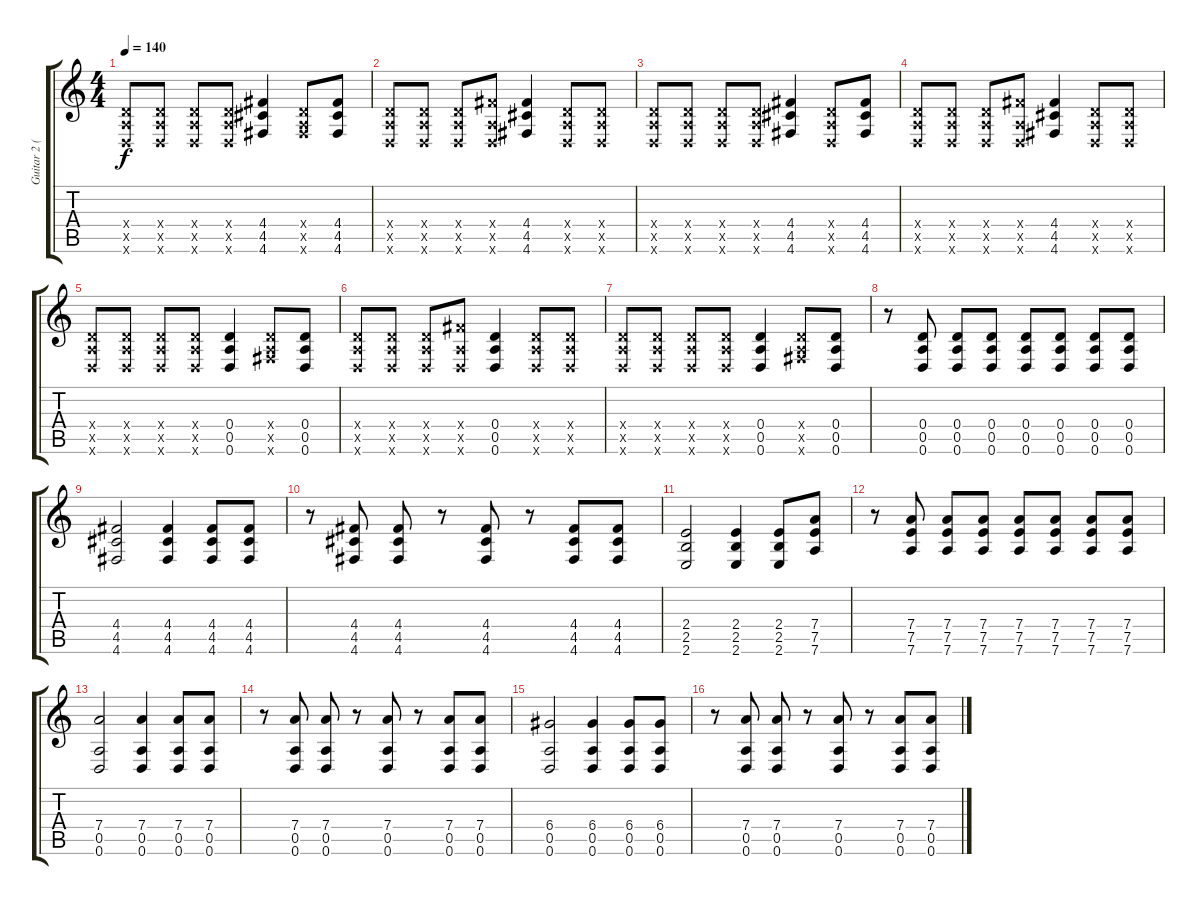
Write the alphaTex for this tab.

\track ("Guitar 2 (Overdrived)" "Guitar 2 (") {instrument distortionguitar}
\staff {score tabs}
\tuning (E4 B3 G3 D3 A2 D2) {hide}
\ts (4 4)
\tempo 140
\clef g2
\ks c
(0.4{x} 0.5{x} 0.6{x}).8{dy f} (0.4{x} 0.5{x} 0.6{x}).8 (0.4{x} 0.5{x} 0.6{x}).8 (0.4{x} 0.5{x} 0.6{x}).8 (4.4 4.5 4.6).4 (0.4{x} 0.5{x} 4.6{x}).8 (4.4 4.5 4.6).8 |
(0.4{x} 0.5{x} 0.6{x}).8 (0.4{x} 0.5{x} 0.6{x}).8 (0.4{x} 0.5{x} 0.6{x}).8 (4.4{x} 0.5{x} 0.6{x}).8 (4.4 4.5 4.6).4 (0.4{x} 0.5{x} 0.6{x}).8 (0.4{x} 0.5{x} 0.6{x}).8 |
(0.4{x} 0.5{x} 0.6{x}).8 (0.4{x} 0.5{x} 0.6{x}).8 (0.4{x} 0.5{x} 0.6{x}).8 (0.4{x} 0.5{x} 0.6{x}).8 (4.4 4.5 4.6).4 (0.4{x} 0.5{x} 0.6{x}).8 (4.4 4.5 4.6).8 |
(0.4{x} 0.5{x} 0.6{x}).8 (0.4{x} 0.5{x} 0.6{x}).8 (0.4{x} 0.5{x} 0.6{x}).8 (4.4{x} 0.5{x} 0.6{x}).8 (4.4 4.5 4.6).4 (0.4{x} 0.5{x} 0.6{x}).8 (0.4{x} 0.5{x} 0.6{x}).8 |
(0.4{x} 0.5{x} 0.6{x}).8 (0.4{x} 0.5{x} 0.6{x}).8 (0.4{x} 0.5{x} 0.6{x}).8 (0.4{x} 0.5{x} 0.6{x}).8 (0.4 0.5 0.6).4 (0.4{x} 0.5{x} 4.6{x}).8 (0.4 0.5 0.6).8 |
(0.4{x} 0.5{x} 0.6{x}).8 (0.4{x} 0.5{x} 0.6{x}).8 (0.4{x} 0.5{x} 0.6{x}).8 (4.4{x} 0.5{x} 0.6{x}).8 (0.4 0.5 0.6).4 (0.4{x} 0.5{x} 0.6{x}).8 (0.4{x} 0.5{x} 0.6{x}).8 |
(0.4{x} 0.5{x} 0.6{x}).8 (0.4{x} 0.5{x} 0.6{x}).8 (0.4{x} 0.5{x} 0.6{x}).8 (0.4{x} 0.5{x} 0.6{x}).8 (0.4 0.5 0.6).4 (0.4{x} 0.5{x} 4.6{x}).8 (0.4 0.5 0.6).8 |
r.8 (0.4 0.5 0.6).8 (0.4 0.5 0.6).8 (0.4 0.5 0.6).8 (0.4 0.5 0.6).8 (0.4 0.5 0.6).8 (0.4 0.5 0.6).8 (0.4 0.5 0.6).8 |
(4.4 4.5 4.6).2 (4.4 4.5 4.6).4 (4.4 4.5 4.6).8 (4.4 4.5 4.6).8 |
r.8 (4.4 4.5 4.6).8 (4.4 4.5 4.6).8 r.8 (4.4 4.5 4.6).8 r.8 (4.4 4.5 4.6).8 (4.4 4.5 4.6).8 |
(2.4 2.5 2.6).2 (2.4 2.5 2.6).4 (2.4 2.5 2.6).8 (7.4 7.5 7.6).8 |
r.8 (7.4 7.5 7.6).8 (7.4 7.5 7.6).8 (7.4 7.5 7.6).8 (7.4 7.5 7.6).8 (7.4 7.5 7.6).8 (7.4 7.5 7.6).8 (7.4 7.5 7.6).8 |
(7.4 0.5 0.6).2 (7.4 0.5 0.6).4 (7.4 0.5 0.6).8 (7.4 0.5 0.6).8 |
r.8 (7.4 0.5 0.6).8 (7.4 0.5 0.6).8 r.8 (7.4 0.5 0.6).8 r.8 (7.4 0.5 0.6).8 (7.4 0.5 0.6).8 |
(6.4 0.5 0.6).2 (6.4 0.5 0.6).4 (6.4 0.5 0.6).8 (6.4 0.5 0.6).8 |
r.8 (7.4 0.5 0.6).8 (7.4 0.5 0.6).8 r.8 (7.4 0.5 0.6).8 r.8 (7.4 0.5 0.6).8 (7.4 0.5 0.6).8
